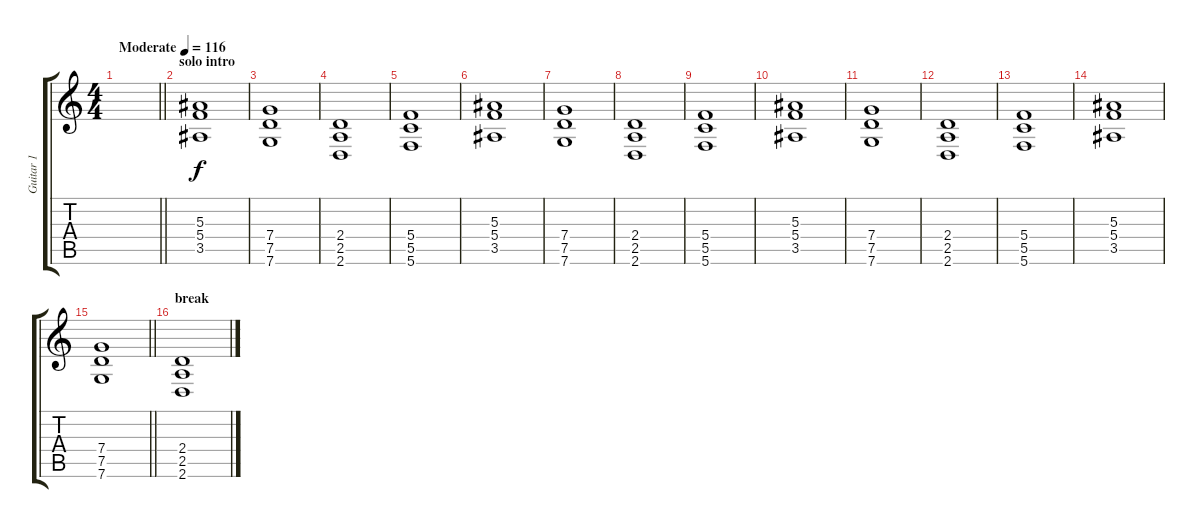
\track ("Guitar 1" "Guitar 1") {instrument distortionguitar}
\staff {score tabs}
\tuning (D4 A3 F3 C3 G2 C2) {hide}
\ts (4 4)
\tempo (116 "Moderate")
\clef g2
\barLineRight lightlight
\ks c
|
\section ("" "solo intro")
(5.3 5.4 3.5).1 |
(7.4 7.5 7.6).1 |
(2.4 2.5 2.6).1 |
(5.4 5.5 5.6).1 |
(5.3 5.4 3.5).1 |
(7.4 7.5 7.6).1 |
(2.4 2.5 2.6).1 |
(5.4 5.5 5.6).1 |
(5.3 5.4 3.5).1 |
(7.4 7.5 7.6).1 |
(2.4 2.5 2.6).1 |
(5.4 5.5 5.6).1 |
(5.3 5.4 3.5).1 |
\barLineRight lightlight
(7.4 7.5 7.6).1 |
\section ("" "break")
(2.4 2.5 2.6).1
